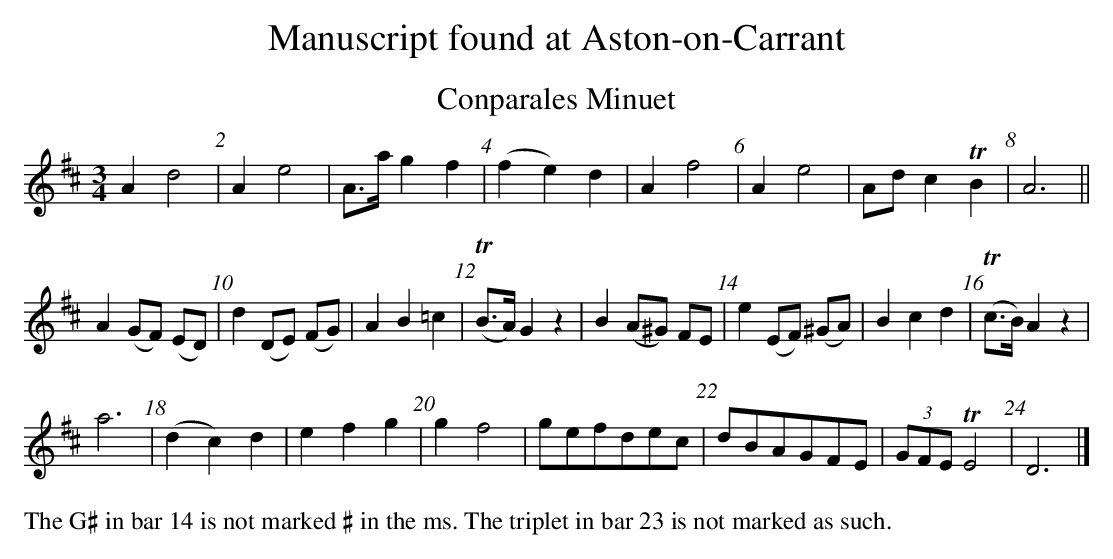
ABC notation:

X:1
T:Conparales Minuet
M:3/4
L:1/8
K:D
A2 d4 | A2 e4 | A>a g2 f2 | (f2 e2) d2 |\
A2 f4 | A2 e4 | Ad c2 TB2 | A6 ||
A2 (GF) (ED) | d2 (DE) (FG) | A2 B2 =c2 | T(B>A) G2 z2 |\
 B2 (A^G) FE | e2 (EF) (^GA) | B2 c2 d2 | T(c>B) A2 z2 |
a6 | (d2 c2) d2 | e2 f2 g2 | g2 f4 |\
gefdec | dBAGFE | (3GFE TE4 | D6 |]
